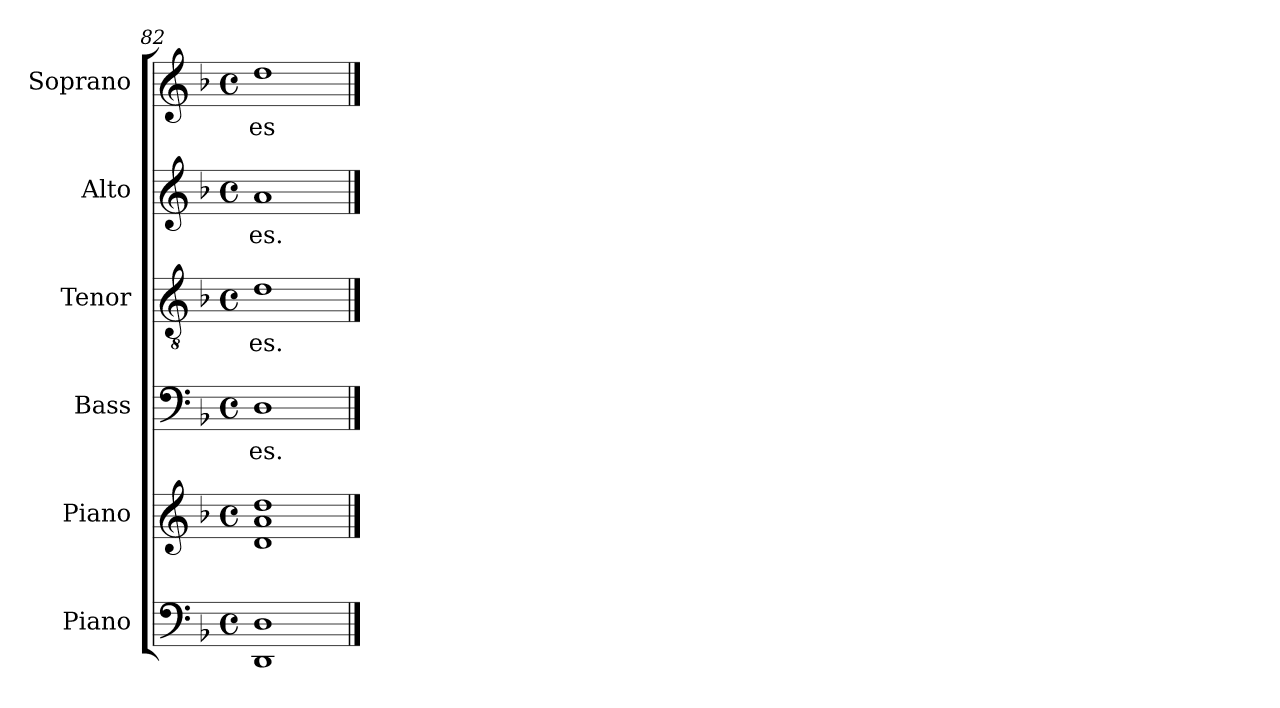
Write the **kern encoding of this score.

**kern	**kern	**kern	**text	**kern	**text	**kern	**text	**kern	**text
*part6	*part5	*part4	*part4	*part3	*part3	*part2	*part2	*part1	*part1
*staff6	*staff5	*staff4	*staff4	*staff3	*staff3	*staff2	*staff2	*staff1	*staff1
*I"Piano	*I"Piano	*I"Bass	*	*I"Tenor	*	*I"Alto	*	*I"Soprano	*
*	*	*I'B.	*	*I'T.	*	*I'A.	*	*I'S.	*
*clefF4	*clefG2	*clefF4	*	*clefGv2	*	*clefG2	*	*clefG2	*
*k[b-]	*k[b-]	*k[b-]	*	*k[b-]	*	*k[b-]	*	*k[b-]	*
*F:	*F:	*F:	*	*F:	*	*F:	*	*F:	*
*M4/4	*M4/4	*M4/4	*	*M4/4	*	*M4/4	*	*M4/4	*
*met(c)	*met(c)	*met(c)	*	*met(c)	*	*met(c)	*	*met(c)	*
=82	=82	=82	=82	=82	=82	=82	=82	=82	=82
*	*^	*	*	*	*	*	*	*	*
!	!	!	!	!LO:LY:b	!	!LO:LY:b	!	!LO:LY:b	!	!LO:LY:b
1DD 1D	1d 1dd	1a	1D	es.	1d	es.	1a	es.	1dd	es
*	*v	*v	*	*	*	*	*	*	*	*
==	==	==	==	==	==	==	==	==	==
*-	*-	*-	*-	*-	*-	*-	*-	*-	*-
